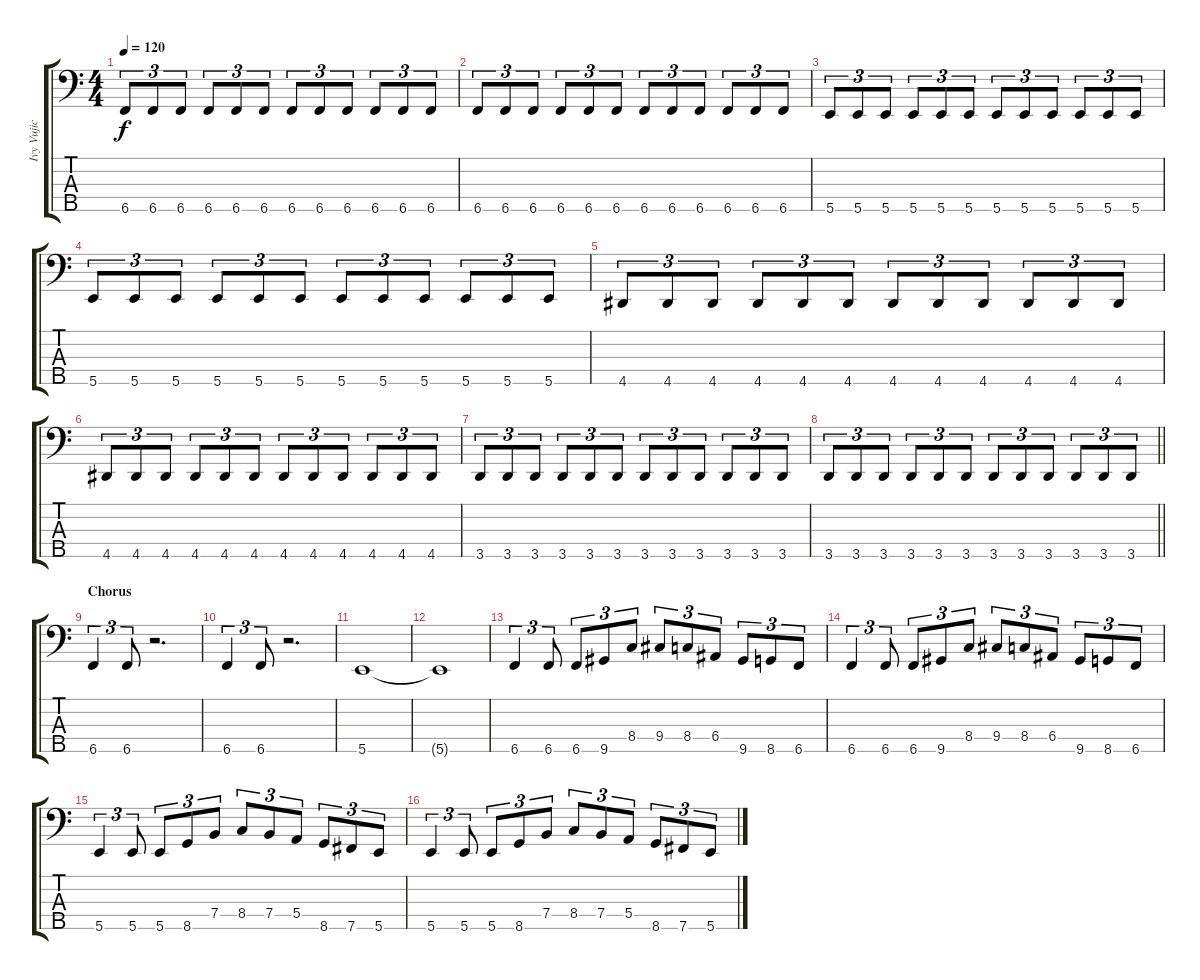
\track ("Ivy Vujic" "Ivy Vujic") {instrument electricbassfinger}
\staff {score tabs}
\tuning (G2 D2 A1 E1 B0) {hide}
\ts (4 4)
\tempo 120
\clef f4
\ks c
6.5.8{tu (3 2) dy f} 6.5.8{tu (3 2)} 6.5.8{tu (3 2)} 6.5.8{tu (3 2)} 6.5.8{tu (3 2)} 6.5.8{tu (3 2)} 6.5.8{tu (3 2)} 6.5.8{tu (3 2)} 6.5.8{tu (3 2)} 6.5.8{tu (3 2)} 6.5.8{tu (3 2)} 6.5.8{tu (3 2)} |
6.5.8{tu (3 2)} 6.5.8{tu (3 2)} 6.5.8{tu (3 2)} 6.5.8{tu (3 2)} 6.5.8{tu (3 2)} 6.5.8{tu (3 2)} 6.5.8{tu (3 2)} 6.5.8{tu (3 2)} 6.5.8{tu (3 2)} 6.5.8{tu (3 2)} 6.5.8{tu (3 2)} 6.5.8{tu (3 2)} |
5.5.8{tu (3 2)} 5.5.8{tu (3 2)} 5.5.8{tu (3 2)} 5.5.8{tu (3 2)} 5.5.8{tu (3 2)} 5.5.8{tu (3 2)} 5.5.8{tu (3 2)} 5.5.8{tu (3 2)} 5.5.8{tu (3 2)} 5.5.8{tu (3 2)} 5.5.8{tu (3 2)} 5.5.8{tu (3 2)} |
5.5.8{tu (3 2)} 5.5.8{tu (3 2)} 5.5.8{tu (3 2)} 5.5.8{tu (3 2)} 5.5.8{tu (3 2)} 5.5.8{tu (3 2)} 5.5.8{tu (3 2)} 5.5.8{tu (3 2)} 5.5.8{tu (3 2)} 5.5.8{tu (3 2)} 5.5.8{tu (3 2)} 5.5.8{tu (3 2)} |
4.5.8{tu (3 2)} 4.5.8{tu (3 2)} 4.5.8{tu (3 2)} 4.5.8{tu (3 2)} 4.5.8{tu (3 2)} 4.5.8{tu (3 2)} 4.5.8{tu (3 2)} 4.5.8{tu (3 2)} 4.5.8{tu (3 2)} 4.5.8{tu (3 2)} 4.5.8{tu (3 2)} 4.5.8{tu (3 2)} |
4.5.8{tu (3 2)} 4.5.8{tu (3 2)} 4.5.8{tu (3 2)} 4.5.8{tu (3 2)} 4.5.8{tu (3 2)} 4.5.8{tu (3 2)} 4.5.8{tu (3 2)} 4.5.8{tu (3 2)} 4.5.8{tu (3 2)} 4.5.8{tu (3 2)} 4.5.8{tu (3 2)} 4.5.8{tu (3 2)} |
3.5.8{tu (3 2)} 3.5.8{tu (3 2)} 3.5.8{tu (3 2)} 3.5.8{tu (3 2)} 3.5.8{tu (3 2)} 3.5.8{tu (3 2)} 3.5.8{tu (3 2)} 3.5.8{tu (3 2)} 3.5.8{tu (3 2)} 3.5.8{tu (3 2)} 3.5.8{tu (3 2)} 3.5.8{tu (3 2)} |
\barLineRight lightlight
3.5.8{tu (3 2)} 3.5.8{tu (3 2)} 3.5.8{tu (3 2)} 3.5.8{tu (3 2)} 3.5.8{tu (3 2)} 3.5.8{tu (3 2)} 3.5.8{tu (3 2)} 3.5.8{tu (3 2)} 3.5.8{tu (3 2)} 3.5.8{tu (3 2)} 3.5.8{tu (3 2)} 3.5.8{tu (3 2)} |
\section ("" "Chorus")
6.5.4{tu (3 2)} 6.5.8{tu (3 2)} r.2{d} |
6.5.4{tu (3 2)} 6.5.8{tu (3 2)} r.2{d} |
5.5.1 |
5.5{t}.1 |
6.5.4{tu (3 2)} 6.5.8{tu (3 2)} 6.5.8{tu (3 2)} 9.5.8{tu (3 2)} 8.4.8{tu (3 2)} 9.4.8{tu (3 2)} 8.4.8{tu (3 2)} 6.4.8{tu (3 2)} 9.5.8{tu (3 2)} 8.5.8{tu (3 2)} 6.5.8{tu (3 2)} |
6.5.4{tu (3 2)} 6.5.8{tu (3 2)} 6.5.8{tu (3 2)} 9.5.8{tu (3 2)} 8.4.8{tu (3 2)} 9.4.8{tu (3 2)} 8.4.8{tu (3 2)} 6.4.8{tu (3 2)} 9.5.8{tu (3 2)} 8.5.8{tu (3 2)} 6.5.8{tu (3 2)} |
5.5.4{tu (3 2)} 5.5.8{tu (3 2)} 5.5.8{tu (3 2)} 8.5.8{tu (3 2)} 7.4.8{tu (3 2)} 8.4.8{tu (3 2)} 7.4.8{tu (3 2)} 5.4.8{tu (3 2)} 8.5.8{tu (3 2)} 7.5.8{tu (3 2)} 5.5.8{tu (3 2)} |
5.5.4{tu (3 2)} 5.5.8{tu (3 2)} 5.5.8{tu (3 2)} 8.5.8{tu (3 2)} 7.4.8{tu (3 2)} 8.4.8{tu (3 2)} 7.4.8{tu (3 2)} 5.4.8{tu (3 2)} 8.5.8{tu (3 2)} 7.5.8{tu (3 2)} 5.5.8{tu (3 2)}
